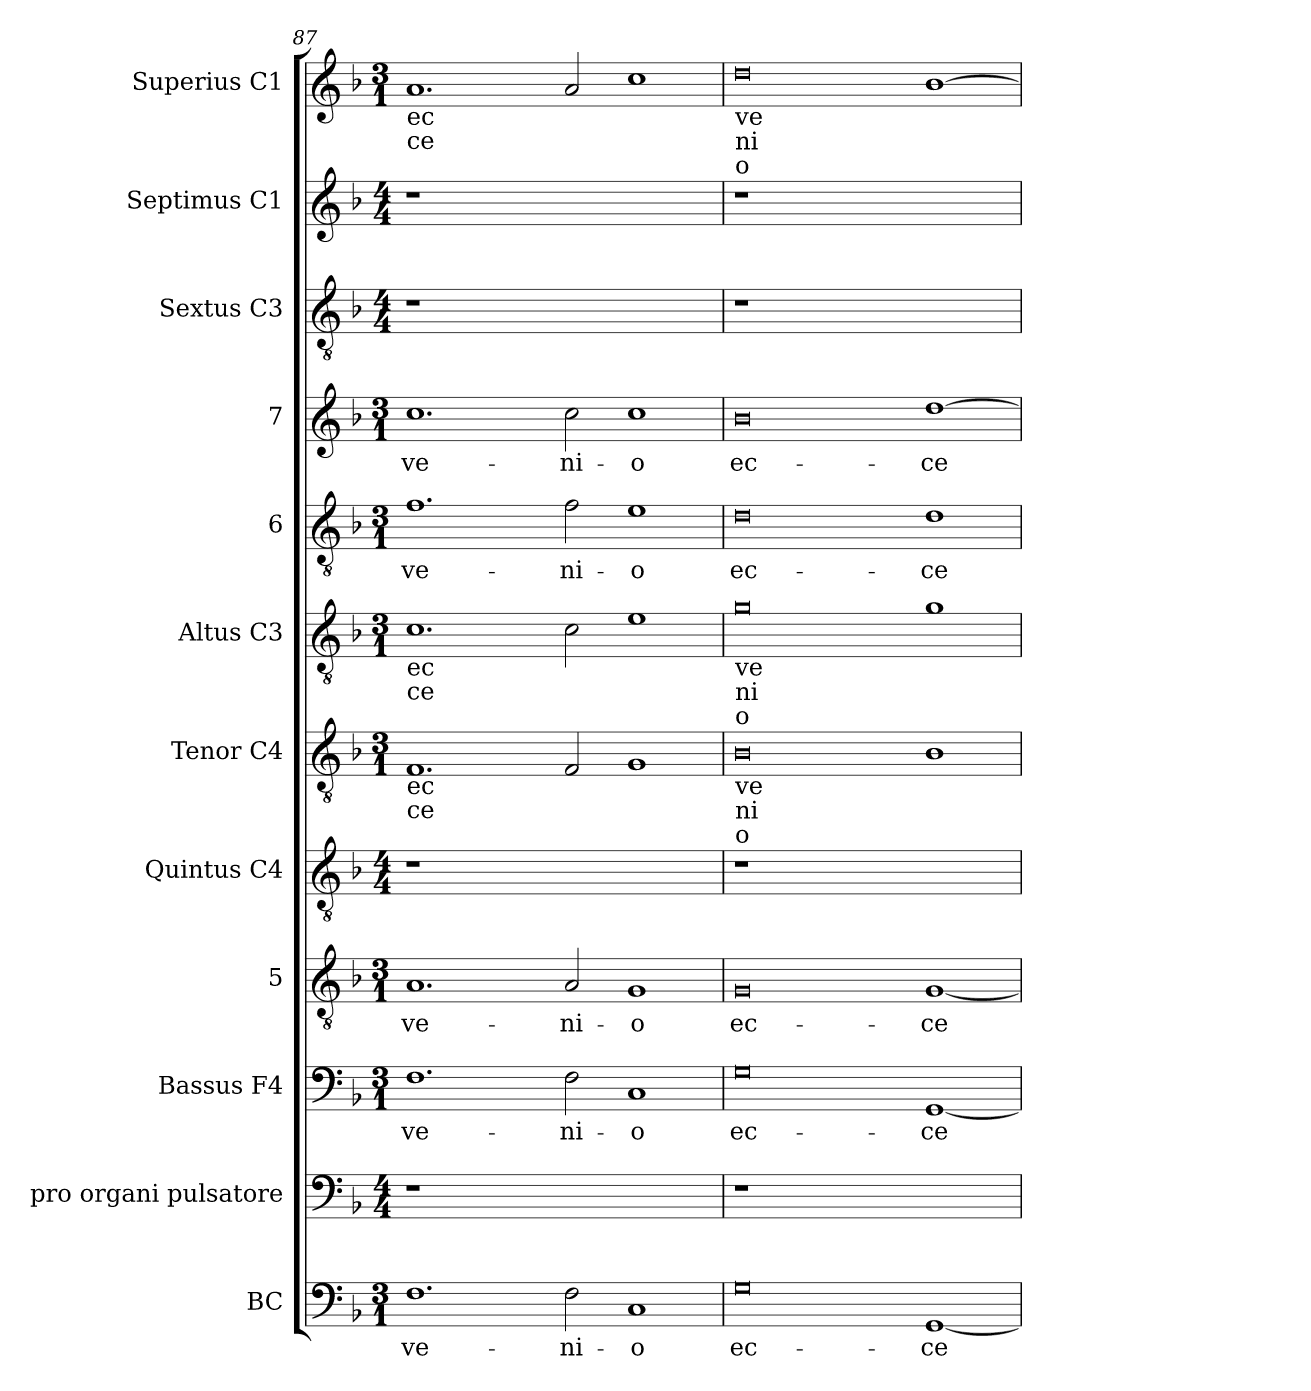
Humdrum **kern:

**kern	**text	**kern	**kern	**text	**kern	**text	**kern	**kern	**kern	**kern	**text	**kern	**text	**kern	**kern	**kern
*part12	*part12	*part11	*part10	*part10	*part9	*part9	*part8	*part7	*part6	*part5	*part5	*part4	*part4	*part3	*part2	*part1
*staff12	*staff12	*staff11	*staff10	*staff10	*staff9	*staff9	*staff8	*staff7	*staff6	*staff5	*staff5	*staff4	*staff4	*staff3	*staff2	*staff1
*I"BC	*	*I"pro organi  pulsatore	*I"Bassus  F4	*	*I"5	*	*I"Quintus  C4	*I"Tenor  C4	*I"Altus  C3	*I"6	*	*I"7	*	*I"Sextus  C3	*I"Septimus  C1	*I"Superius  C1
*I'BC	*	*	*I'B	*	*	*	*	*I'T	*I'A	*	*	*	*	*	*	*I'S
*clefF4	*	*clefF4	*clefF4	*	*clefGv2	*	*clefGv2	*clefGv2	*clefGv2	*clefGv2	*	*clefG2	*	*clefGv2	*clefG2	*clefG2
*k[b-]	*	*k[b-]	*k[b-]	*	*k[b-]	*	*k[b-]	*k[b-]	*k[b-]	*k[b-]	*	*k[b-]	*	*k[b-]	*k[b-]	*k[b-]
*F:	*	*F:	*F:	*	*F:	*	*F:	*F:	*F:	*F:	*	*F:	*	*F:	*F:	*F:
*M3/1	*	*M4/4	*M3/1	*	*M3/1	*	*M4/4	*M3/1	*M3/1	*M3/1	*	*M3/1	*	*M4/4	*M4/4	*M3/1
=87	=87	=87	=87	=87	=87	=87	=87	=87	=87	=87	=87	=87	=87	=87	=87	=87
!	!	!	!	!	!	!	!	!	!	!	!	!	!	!	!	!LO:TX:b:t=ec
!	!	!	!	!	!	!	!	!	!	!	!	!	!	!	!	!LO:TX:b:t=ce
!	!	!	!	!	!	!	!	!	!LO:TX:b:t=ec	!	!	!	!	!	!	!
!	!	!	!	!	!	!	!	!	!LO:TX:b:t=ce	!	!	!	!	!	!	!
!	!	!	!	!	!	!	!	!LO:TX:b:t=ec	!	!	!	!	!	!	!	!
!	!	!	!	!	!	!	!	!LO:TX:b:t=ce	!	!	!	!	!	!	!	!
!	!LO:LY:a:cj	!	!	!LO:LY:b:cj	!	!LO:LY:b:cj	!	!	!	!	!LO:LY:b:cj	!	!LO:LY:b:cj	!	!	!
1.F	ve-	1r	1.F	ve-	1.A	ve-	1r	1.F	1.c	1.f	ve-	1.cc	ve-	1r	1r	1.a
.	.	0ryy	.	.	.	.	0ryy	.	.	.	.	.	.	0ryy	0ryy	.
!	!LO:LY:a:cj	!	!	!LO:LY:b:cj	!	!LO:LY:b:cj	!	!	!	!	!LO:LY:b:cj	!	!LO:LY:b:cj	!	!	!
2F\	-ni-	.	2F\	-ni-	2A/	-ni-	.	2F/	2c\	2f\	-ni-	2cc\	-ni-	.	.	2a/
!	!LO:LY:a:cj	!	!	!LO:LY:b:cj	!	!LO:LY:b:cj	!	!	!	!	!LO:LY:b:cj	!	!LO:LY:b:cj	!	!	!
1C	-o	.	1C	-o	1G	-o	.	1G	1e	1e	-o	1cc	-o	.	.	1cc
=88	=88	=88	=88	=88	=88	=88	=88	=88	=88	=88	=88	=88	=88	=88	=88	=88
!	!	!	!	!	!	!	!	!	!	!	!	!	!	!	!	!LO:TX:b:t=ve
!	!	!	!	!	!	!	!	!	!	!	!	!	!	!	!	!LO:TX:b:t=ni
!	!	!	!	!	!	!	!	!	!	!	!	!	!	!	!	!LO:TX:b:t=o
!	!	!	!	!	!	!	!	!	!LO:TX:b:t=ve	!	!	!	!	!	!	!
!	!	!	!	!	!	!	!	!	!LO:TX:b:t=ni	!	!	!	!	!	!	!
!	!	!	!	!	!	!	!	!	!LO:TX:b:t=o	!	!	!	!	!	!	!
!	!	!	!	!	!	!	!	!LO:TX:b:t=ve	!	!	!	!	!	!	!	!
!	!	!	!	!	!	!	!	!LO:TX:b:t=ni	!	!	!	!	!	!	!	!
!	!	!	!	!	!	!	!	!LO:TX:b:t=o	!	!	!	!	!	!	!	!
!	!LO:LY:a:cj	!	!	!LO:LY:b:cj	!	!LO:LY:b:cj	!	!	!	!	!LO:LY:b:cj	!	!LO:LY:b:cj	!	!	!
0G	ec-	1r	0G	ec-	0G	ec-	1r	0B-	0g	0d	ec-	0b-	ec-	1r	1r	0dd
.	.	0ryy	.	.	.	.	0ryy	.	.	.	.	.	.	0ryy	0ryy	.
!	!LO:LY:a:cj	!	!	!LO:LY:b:cj	!	!LO:LY:b:cj	!	!	!	!	!LO:LY:b:cj	!	!LO:LY:b:cj	!	!	!
[<1GG	-ce	.	[<1GG	-ce	[<1G	-ce	.	1B-	1g	1d	-ce	[>1dd	-ce	.	.	[>1b-
=	=	=	=	=	=	=	=	=	=	=	=	=	=	=	=	=
*-	*-	*-	*-	*-	*-	*-	*-	*-	*-	*-	*-	*-	*-	*-	*-	*-
